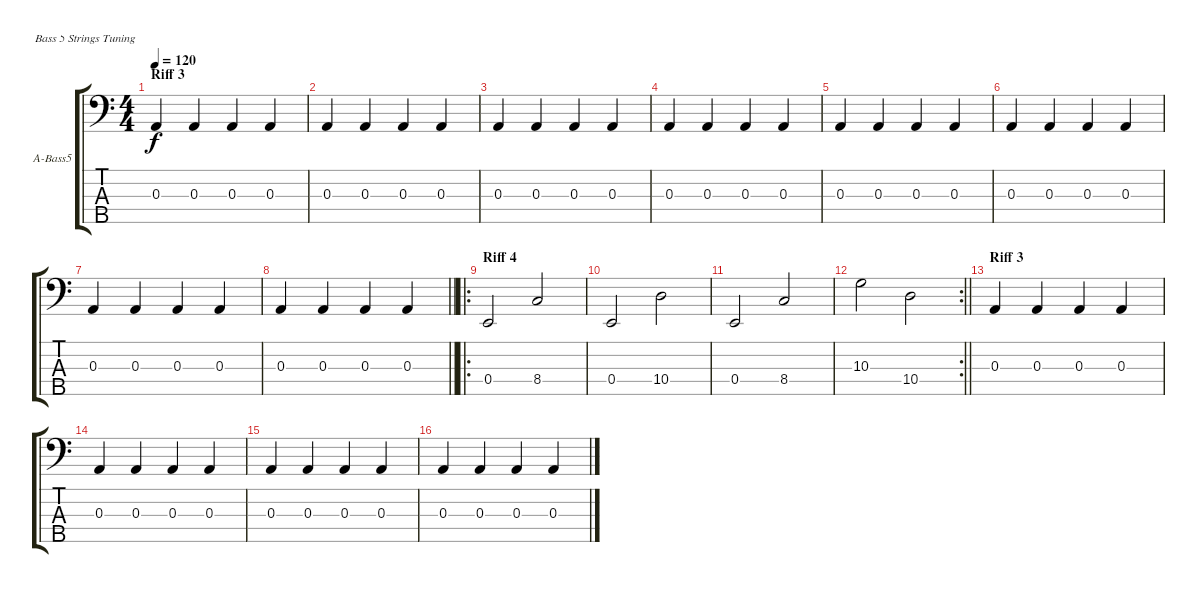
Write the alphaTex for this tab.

\bracketExtendMode groupsimilarinstruments
\firstSystemTrackNameOrientation horizontal
\otherSystemsTrackNameOrientation horizontal
\track ("Bass" "A-Bass5") {instrument acousticbass}
\staff {score tabs}
\tuning (G2 D2 A1 E1 B0)
\ts (4 4)
\section ("" "Riff 3")
\tempo 120
\clef f4
\ks c
0.3.4{dy f} 0.3.4 0.3.4 0.3.4 |
0.3.4 0.3.4 0.3.4 0.3.4 |
0.3.4 0.3.4 0.3.4 0.3.4 |
0.3.4 0.3.4 0.3.4 0.3.4 |
0.3.4 0.3.4 0.3.4 0.3.4 |
0.3.4 0.3.4 0.3.4 0.3.4 |
0.3.4 0.3.4 0.3.4 0.3.4 |
\barLineRight lightlight
0.3.4 0.3.4 0.3.4 0.3.4 |
\ro
\section ("" "Riff 4")
0.4.2 8.4.2 |
0.4.2 10.4.2 |
0.4.2 8.4.2 |
\rc 2
\barLineRight lightlight
10.3.2 10.4.2 |
\section ("" "Riff 3")
0.3.4 0.3.4 0.3.4 0.3.4 |
0.3.4 0.3.4 0.3.4 0.3.4 |
0.3.4 0.3.4 0.3.4 0.3.4 |
0.3.4 0.3.4 0.3.4 0.3.4
